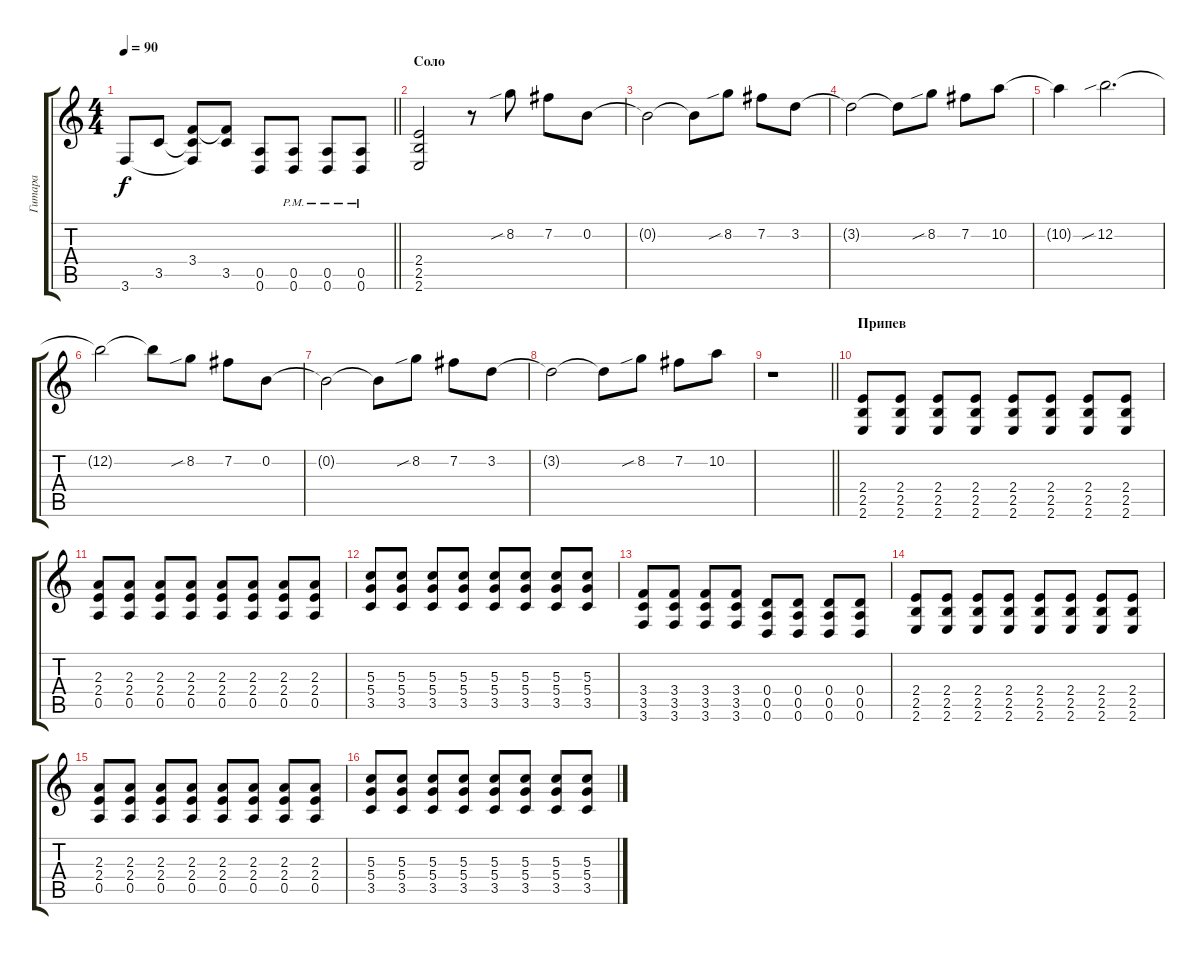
\track ("Гитара" "Гитара") {instrument distortionguitar}
\staff {score tabs}
\tuning (E4 B3 G3 D3 A2 D2) {hide}
\ts (4 4)
\tempo 90
\clef g2
\barLineRight lightlight
\ks c
3.6.8{dy f} 3.5.8 (3.4 3.5{t} 3.6{t}).8 (3.4{t} 3.5).8 (0.5 0.6).8 (0.5{pm} 0.6{pm}).8 (0.5{pm} 0.6{pm}).8 (0.5{pm} 0.6{pm}).8 |
\section ("" "Соло")
(2.4 2.5 2.6).2{volume 8 instrument distortionguitar} r.8{instrument overdrivenguitar} 8.2{sib}.8{instrument distortionguitar} 7.2.8 0.2.8 |
0.2{t}.2 0.2{t}.8 8.2{sib}.8 7.2.8 3.2.8 |
3.2{t}.2 3.2{t}.8 8.2{sib}.8 7.2.8 10.2.8 |
10.2{t}.4 12.2{sib}.2{d} |
12.2{t}.2 12.2{t}.8 8.2{sib}.8 7.2.8 0.2.8 |
0.2{t}.2 0.2{t}.8 8.2{sib}.8 7.2.8 3.2.8 |
3.2{t}.2 3.2{t}.8 8.2{sib}.8 7.2.8 10.2.8 |
\barLineRight lightlight
r.1 |
\section ("" "Припев")
(2.4 2.5 2.6).8{volume 16 balance 16 instrument distortionguitar} (2.4 2.5 2.6).8 (2.4 2.5 2.6).8 (2.4 2.5 2.6).8 (2.4 2.5 2.6).8 (2.4 2.5 2.6).8 (2.4 2.5 2.6).8 (2.4 2.5 2.6).8 |
(2.3 2.4 0.5).8 (2.3 2.4 0.5).8 (2.3 2.4 0.5).8 (2.3 2.4 0.5).8 (2.3 2.4 0.5).8 (2.3 2.4 0.5).8 (2.3 2.4 0.5).8 (2.3 2.4 0.5).8 |
(5.3 5.4 3.5).8 (5.3 5.4 3.5).8 (5.3 5.4 3.5).8 (5.3 5.4 3.5).8 (5.3 5.4 3.5).8 (5.3 5.4 3.5).8 (5.3 5.4 3.5).8 (5.3 5.4 3.5).8 |
(3.4 3.5 3.6).8 (3.4 3.5 3.6).8 (3.4 3.5 3.6).8 (3.4 3.5 3.6).8 (0.4 0.5 0.6).8 (0.4 0.5 0.6).8 (0.4 0.5 0.6).8 (0.4 0.5 0.6).8 |
(2.4 2.5 2.6).8 (2.4 2.5 2.6).8 (2.4 2.5 2.6).8 (2.4 2.5 2.6).8 (2.4 2.5 2.6).8 (2.4 2.5 2.6).8 (2.4 2.5 2.6).8 (2.4 2.5 2.6).8 |
(2.3 2.4 0.5).8 (2.3 2.4 0.5).8 (2.3 2.4 0.5).8 (2.3 2.4 0.5).8 (2.3 2.4 0.5).8 (2.3 2.4 0.5).8 (2.3 2.4 0.5).8 (2.3 2.4 0.5).8 |
(5.3 5.4 3.5).8 (5.3 5.4 3.5).8 (5.3 5.4 3.5).8 (5.3 5.4 3.5).8 (5.3 5.4 3.5).8 (5.3 5.4 3.5).8 (5.3 5.4 3.5).8 (5.3 5.4 3.5).8
